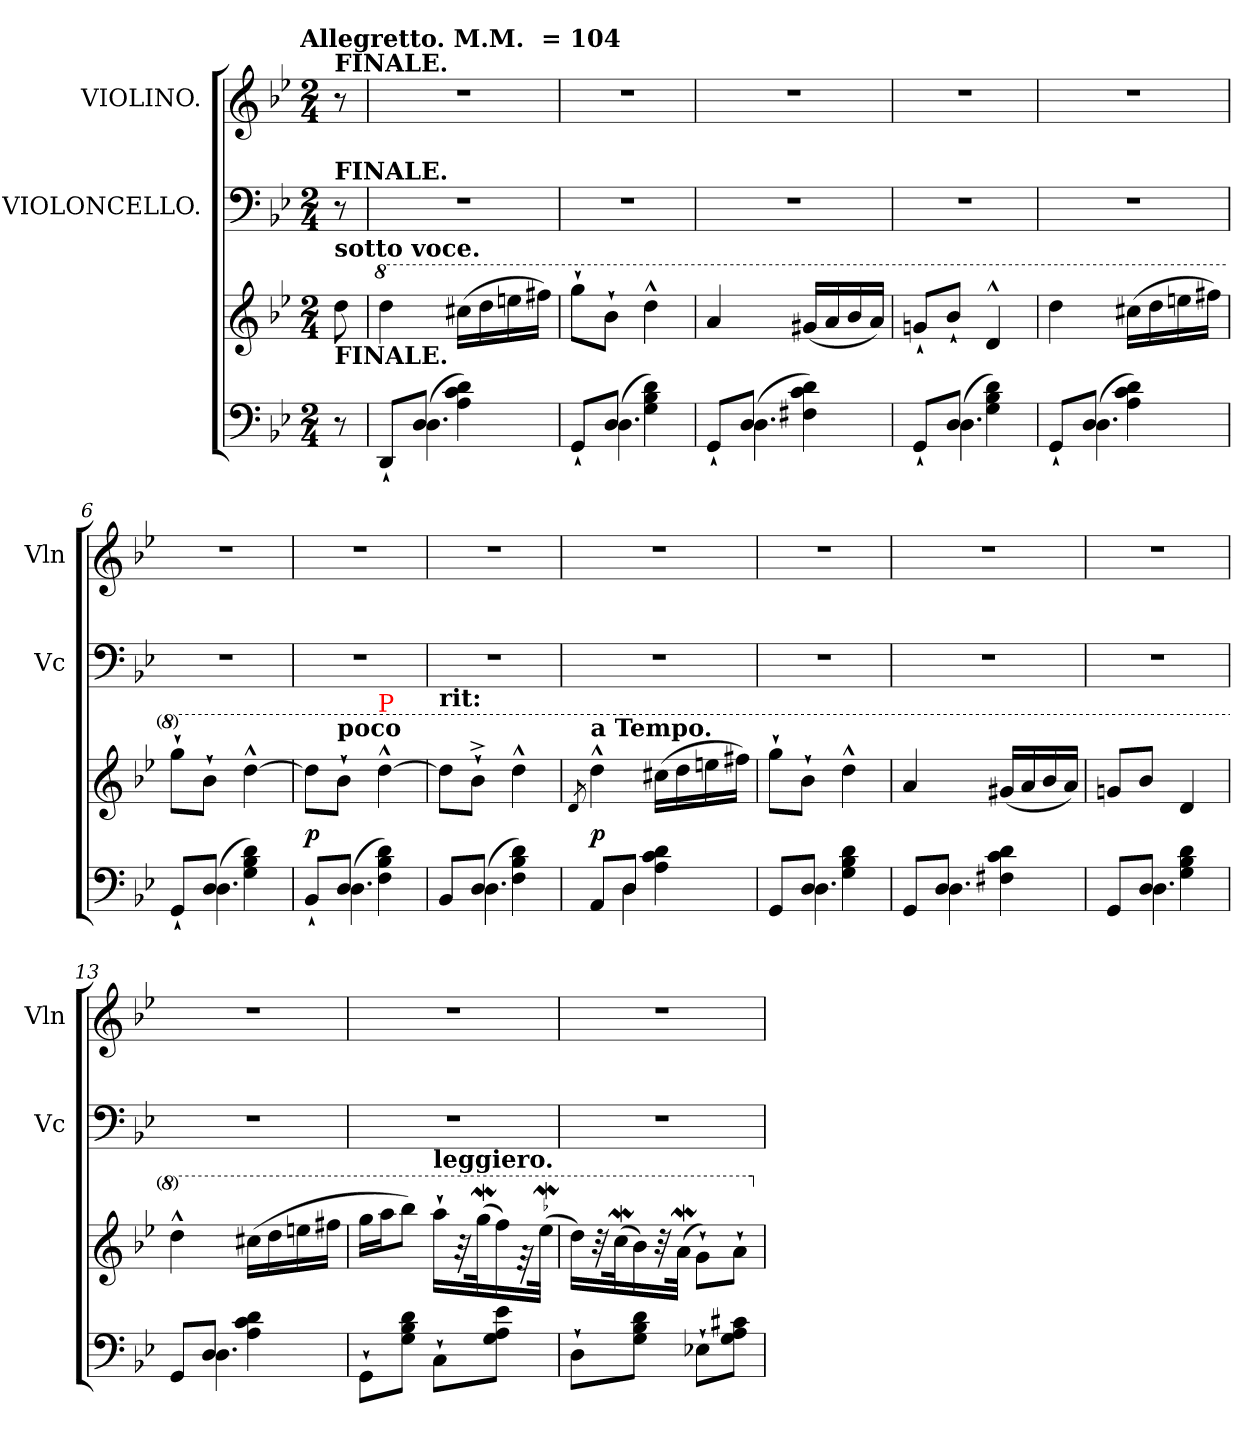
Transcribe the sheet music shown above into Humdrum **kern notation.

**kern	**kern	**dynam	**kern	**kern
*part3	*part3	*part3	*part2	*part1
*staff4	*staff3	*staff3/4	*staff2	*staff1
*	*	*	*I"VIOLONCELLO.	*I"VIOLINO.
*	*	*	*I'Vc	*I'Vln
*clefF4	*clefG2	*	*clefF4	*clefG2
*k[b-e-]	*k[b-e-]	*	*k[b-e-]	*k[b-e-]
*g:	*g:	*	*g:	*g:
!!LO:TX:omd:t=Allegretto. M.M. &nbsp;=&nbsp;104
*M2/4	*M2/4	*	*M2/4	*M2/4
*MM116	*MM116	*	*MM116	*MM116
=	=	=	=	=
!	!	!	!	!LO:TX:a:B:t=FINALE.
!	!	!	!LO:TX:a:B:t=FINALE.	!
!	!LO:TX:a:B:t=sotto voce.	!	!	!
!	!LO:TX:b:B:t=FINALE.	!	!	!
8r	8dd	.	8r	8r
=1	=1	=1	=1	=1
*^	*	*	*	*
*	*	*8va	*	*	*
8DD`<L	8ryy	4ddd	.	2rF	2rdd
(>8DJ	4.D	.	.	.	.
4d\ 4c\ 4A\)	.	(>16ccc#XLL	.	.	.
.	.	16ddd	.	.	.
.	.	16eeen	.	.	.
.	.	16fff#XJJ)	.	.	.
=2	=2	=2	=2	=2	=2
8GG`<L	8ryy	8ggg`>L	.	2rF	2rdd
(>8DJ	4.D	8bb-`>J	.	.	.
4d\ 4B-\ 4G\)	.	4ddd^^>	.	.	.
=3	=3	=3	=3	=3	=3
8GG`<L	8ryy	4aa/	.	2rF	2rdd
(>8DJ	4.D	.	.	.	.
4d\ 4c\ 4F#X\)	.	(<16gg#X/LL	.	.	.
.	.	16aa	.	.	.
.	.	16bb-	.	.	.
.	.	16aaJJ)	.	.	.
=4	=4	=4	=4	=4	=4
8GG`<L	8ryy	8ggn`<L	.	2rF	2rdd
(>8DJ	4.D	8bb-`<J	.	.	.
4d\ 4B-\ 4G\)	.	4dd^^>/	.	.	.
=5	=5	=5	=5	=5	=5
8GG`<L	8ryy	4ddd\	.	2rF	2rdd
(>8DJ	4.D	.	.	.	.
4d\ 4c\ 4A\)	.	(>16ccc#X\LL	.	.	.
.	.	16ddd	.	.	.
.	.	16eeen	.	.	.
.	.	16fff#XJJ)	.	.	.
=6	=6	=6	=6	=6	=6
8GG`<L	8ryy	8ggg`>\L	.	2rF	2rdd
(>8DJ	4.D	8bb-`>J	.	.	.
4d\ 4B-\ 4G\)	.	[4ddd^^>\	.	.	.
=7	=7	=7	=7	=7	=7
8BB-`<L	8ryy	8ddd\L]	p	2rF	2rdd
!	!	!LO:TX:a:B:t=poco	!	!	!
(>8DJ	4.D	8bb-`>J	.	.	.
!	!	!LO:TX:a:color=red:t=P	!	!	!
4d\ 4B-\ 4F\)	.	[4ddd^^>	.	.	.
=8	=8	=8	=8	=8	=8
!	!	!LO:TX:a:B:t=rit&colon;	!	!	!
8BB-L	8ryy	8dddL]	.	2rF	2rdd
(>8DJ	4.D	8bb-`>^<J	.	.	.
4d\ 4B-\ 4F\)	.	4ddd^^>	.	.	.
=9	=9	=9	=9	=9	=9
.	.	8qdd/	.	.	.
!	!	!LO:TX:a:B:t=a Tempo.	!	!	!
8AAL	8ryy	4ddd^^>	p	2rF	2rdd
8DJ	4D	.	.	.	.
4d\ 4c\ 4A\	.	(>16ccc#XLL	.	.	.
.	.	16ddd	.	.	.
.	8ryy	16eeen	.	.	.
.	.	16fff#XJJ)	.	.	.
=10	=10	=10	=10	=10	=10
8GGL	8ryy	8ggg`>L	.	2rF	2rdd
8DJ	4.D	8bb-`>J	.	.	.
4d\ 4B-\ 4G\	.	4ddd^^>	.	.	.
=11	=11	=11	=11	=11	=11
8GGL	8ryy	4aa	.	2rF	2rdd
8DJ	4.D	.	.	.	.
4d\ 4c\ 4F#X\	.	(<16gg#XLL	.	.	.
.	.	16aa	.	.	.
.	.	16bb-	.	.	.
.	.	16aaJJ)	.	.	.
=12	=12	=12	=12	=12	=12
8GGL	8ryy	8ggnL	.	2rF	2rdd
8DJ	4.D	8bb-J	.	.	.
4d\ 4B-\ 4G\	.	4dd	.	.	.
=13	=13	=13	=13	=13	=13
8GGL	8ryy	4ddd^^>	.	2rF	2rdd
8DJ	4.D	.	.	.	.
4d\ 4c\ 4A\	.	(>16ccc#XLL	.	.	.
.	.	16ddd	.	.	.
.	.	16eeen	.	.	.
.	.	16fff#XJJ	.	.	.
*v	*v	*	*	*	*
=14	=14	=14	=14	=14
8GG`>L	16gggLL	.	2rF	2rdd
.	16aaaJ	.	.	.
8d 8B- 8GJ	8bbb-J)	.	.	.
!	!LO:TX:a:B:t=leggiero.	!	!	!
8C`>L	16aaa`>LL	.	.	.
.	32rgg	.	.	.
.	(>32gggWk	.	.	.
8e- 8A 8GJ	16fff)	.	.	.
.	32ree	.	.	.
.	(>32eee-WJJk	.	.	.
=15	=15	=15	=15	=15
8D`>L	16dddLL)	.	2rF	2rdd
.	32r	.	.	.
.	(>32cccWk	.	.	.
8d 8B- 8GJ	16bb-)	.	.	.
.	32r	.	.	.
.	(>32aaWJJk	.	.	.
8E-X`>L	8gg`>\L)	.	.	.
8c#X 8A 8GJ	8aa`>J	.	.	.
*	*X8va	*	*	*
=	=	=	=	=
*-	*-	*-	*-	*-
